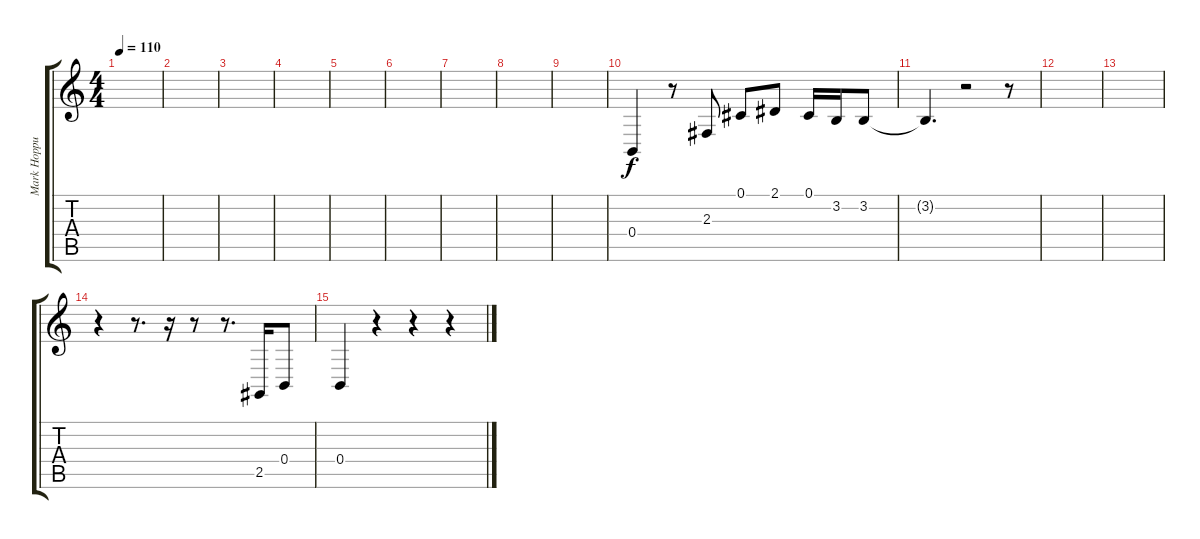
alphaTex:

\track ("Mark Hoppus Voice (Back and Delay)" "Mark Hoppu") {instrument bassoon}
\staff {score tabs}
\tuning (Db4 Ab3 E3 B2 Gb2 Db2) {hide}
\ts (4 4)
\tempo 110
\clef g2
\ks c
|
|
|
|
|
|
|
|
|
0.4.4 r.8 2.3.8 0.1.8 2.1.8 0.1.16 3.2.16 3.2.8 |
3.2{t}.4{d} r.2 r.8 |
|
|
r.4 r.8{d} r.16 r.8 r.8{d} 2.5.16 0.4.8 |
0.4.4 r.4 r.4 r.4
